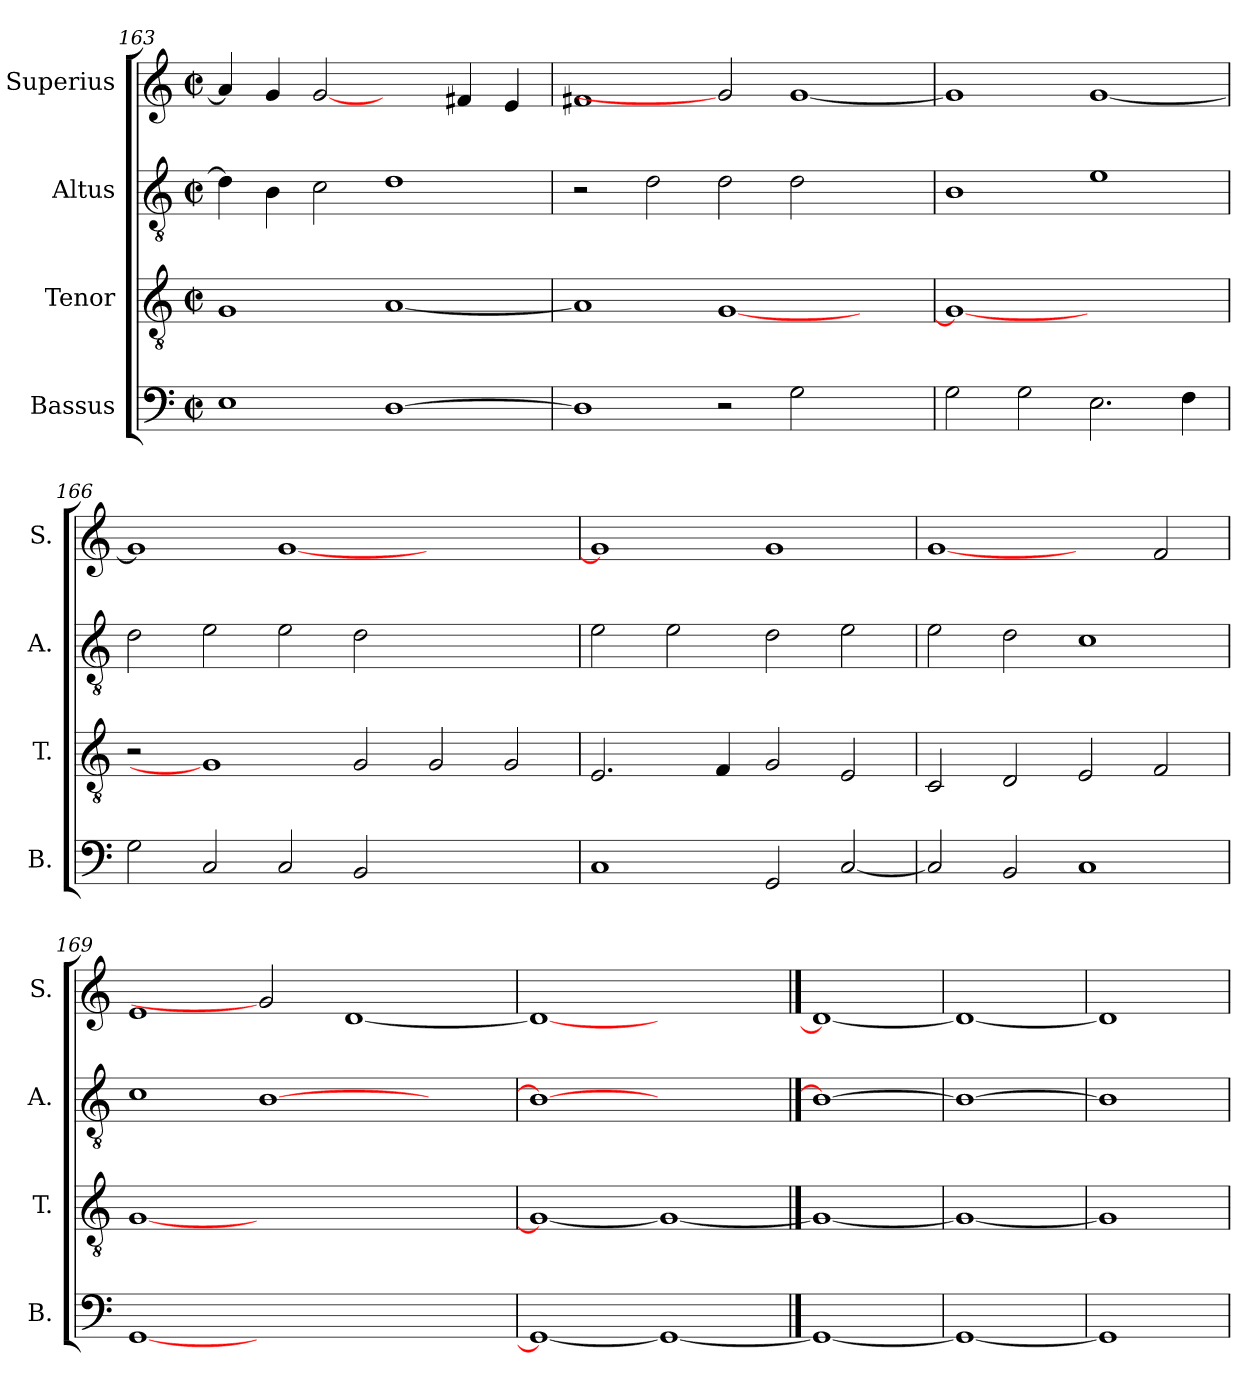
**kern	**kern	**kern	**kern
*part4	*part3	*part2	*part1
*staff4	*staff3	*staff2	*staff1
*I"Bassus	*I"Tenor	*I"Altus	*I"Superius
*I'B.	*I'T.	*I'A.	*I'S.
!!LO:LB:g=z
*clefF4	*clefGv2	*clefGv2	*clefG2
*	*ITrd7c12	*ITrd7c12	*
*k[]	*k[]	*k[]	*k[]
*C:	*C:	*C:	*C:
*M2/2	*M2/2	*M2/2	*M2/2
*met(c|)	*met(c|)	*met(c|)	*met(c|)
=163	=163	=163	=163
1Ei	1GGi	4Di\]	4ai/]
.	.	4BBi\	4gi/
.	.	2Ci\	[2gi
[>1Di	[<1AAi	1Di	2ryy
.	.	.	4f#Xi/
.	.	.	4ei/
=164	=164	=164	=164
1Di]	1AAi]	2r	1f#Xi
.	.	2Di\	.
2r	[<1GGi	2Di\	2gi]
2Gi\	.	2Di\	[<1gi
2ryy	2ryy	2ryy	.
=165	=165	=165	=165
2Gi\	1GGi_<	1BBi	1gi]
2Gi\	.	.	.
2.Ei\	1ryy	1Ei	[<1gi
4Fi\	.	.	.
=166	=166	=166	=166
2Gi\	2r	2Di\	1gi]
2Ci/	1GGi]	2Ei\	.
2Ci/	.	2Ei\	[<1gi
2BBi/	2GGi/	2Di\	.
1ryy	2GGi/	1ryy	1ryy
.	2GGi/	.	.
!!LO:LB:g=z
=167	=167	=167	=167
1Ci	2.EEi/	2Ei\	1gi]
.	.	2Ei\	.
.	4FFi/	.	.
2GGi/	2GGi/	2Di\	1gi
[<2Ci/	2EEi/	2Ei\	.
=168	=168	=168	=168
2Ci/]	2CCi/	2Ei\	[1gi
2BBi/	2DDi/	2Di\	.
1Ci	2EEi/	1Ci	2ryy
.	2FFi/	.	2fi/
=169	=169	=169	=169
[<1GGi	[<1GGi	1Ci	1ei
1.ryy	1.ryy	[>1BBi	2gi]
.	.	.	[<1di
.	.	2ryy	.
=170	=170	=170	=170
1GGi_<	1GGi_<	1BBi_>	1di_<
1GGi_	1GGi_	1ryy	1ryy
==171	==171	==171	==171
1GGi_	1GGi_	1BBi_	1di_
=172	=172	=172	=172
1GGi_	1GGi_	1BBi_	1di_
=173	=173	=173	=173
1GGi]	1GGi]	1BBi]	1di]
=	=	=	=
*-	*-	*-	*-
